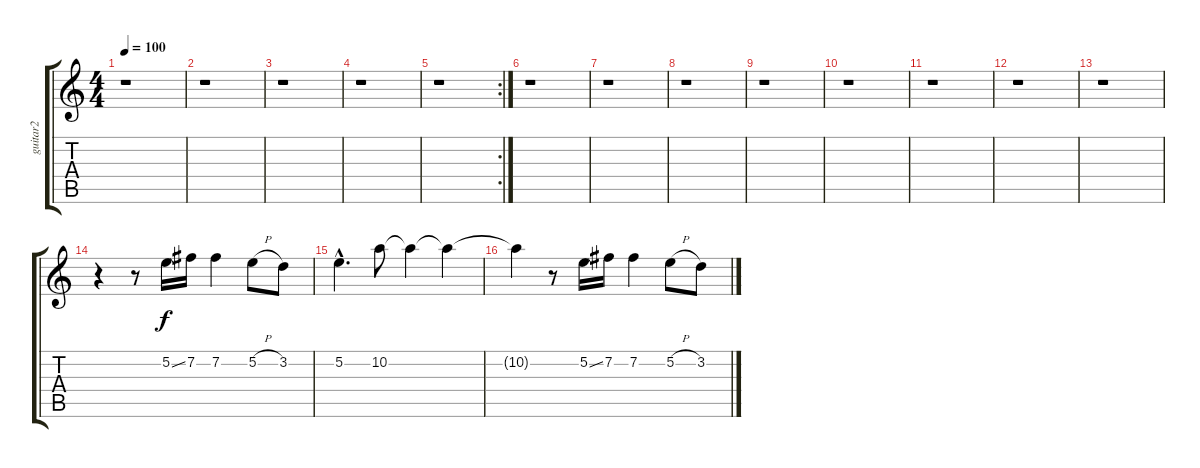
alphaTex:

\track ("guitar2" "guitar2") {instrument acousticguitarsteel}
\staff {score tabs}
\tuning (E4 B3 G3 D3 A2 E2) {hide}
\ts (4 4)
\tempo 100
\clef g2
\ks c
r.1{dy f} |
r.1 |
r.1 |
r.1 |
\rc 2
r.1 |
r.1 |
r.1 |
r.1 |
r.1 |
r.1 |
r.1 |
r.1 |
r.1 |
r.4 r.8 5.2{ss}.16 7.2.16 7.2.4 5.2{h}.8 3.2.8 |
5.2{hac}.4{d} 10.2.8 10.2{t}.4 10.2{t}.4 |
10.2{t}.4 r.8 5.2{ss}.16 7.2.16 7.2.4 5.2{h}.8 3.2.8
